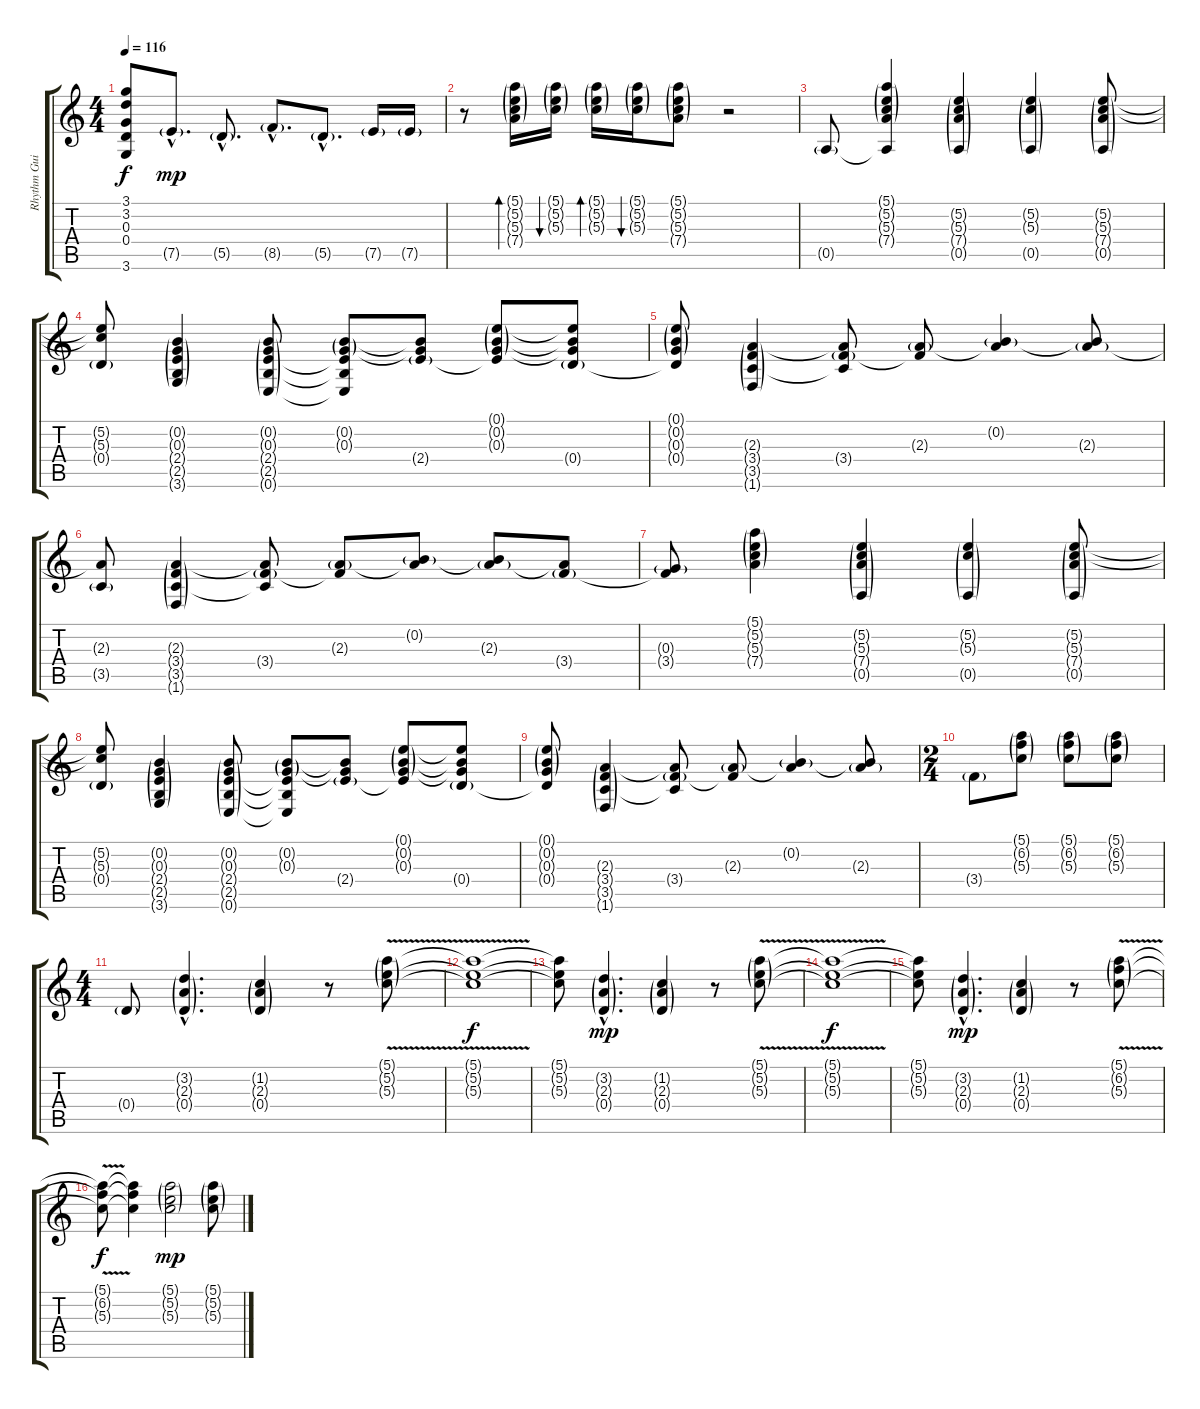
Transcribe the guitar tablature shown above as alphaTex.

\track ("Rhythm Guitar 1 Echo" "Rhythm Gui") {instrument distortionguitar}
\staff {score tabs}
\tuning (E4 B3 G3 D3 A2 E2) {hide}
\ts (4 4)
\tempo 116
\clef g2
\ks c
(3.1{t} 3.2{t} 0.3{t} 0.4{t} 3.6{t}).8{dy f} 7.5{g hac}.8{d dy mp} 5.5{g hac}.8{d} 8.5{g hac}.8{d} 5.5{g hac}.8{d} 7.5{g}.16 7.5{g}.16 |
r.8 (5.1{g} 5.2{g} 5.3{g} 7.4{g}).16{bd 30} (5.1{g} 5.2{g} 5.3{g}).16{bu 30} (5.1{g} 5.2{g} 5.3{g}).16{bd 30} (5.1{g} 5.2{g} 5.3{g}).16{bu 30} (5.1{g} 5.2{g} 5.3{g} 7.4{g}).8 r.2 |
0.5{g}.8 (5.1{g} 5.2{g} 5.3{g} 7.4{g} 0.5{t}).4 (5.2{g} 5.3{g} 7.4{g} 0.5{g}).4 (5.2{g} 5.3{g} 0.5{g}).4 (5.2{g} 5.3{g} 7.4{g} 0.5{g}).8 |
(5.2{t} 5.3{t} 0.4{g}).8 (0.2{g} 0.3{g} 2.4{g} 2.5{g} 3.6{g}).4 (0.2{g} 0.3{g} 2.4{g} 2.5{g} 0.6{g}).8 (0.2{g} 0.3{g} 2.4{t} 2.5{t} 0.6{t}).8 (0.2{t} 0.3{t} 2.4{g}).8 (0.1{g} 0.2{g} 0.3{g} 2.4{t}).8 (0.1{t} 0.2{t} 0.3{t} 0.4{g}).8 |
(0.1{g} 0.2{g} 0.3{g} 0.4{t}).8 (2.3{g} 3.4{g} 3.5{g} 1.6{g}).4 (2.3{t} 3.4{g} 3.5{t}).8 (2.3{g} 3.4{t}).8 (0.2{g} 2.3{t}).4 (0.2{t} 2.3{g}).8 |
(2.3{t} 3.5{g}).8 (2.3{g} 3.4{g} 3.5{g} 1.6{g}).4 (2.3{t} 3.4{g} 3.5{t}).8 (2.3{g} 3.4{t}).8 (0.2{g} 2.3{t}).8 (0.2{t} 2.3{g}).8 (2.3{t} 3.4{g}).8 |
(0.3{g} 3.4{t}).8 (5.1{g} 5.2{g} 5.3{g} 7.4{g}).4 (5.2{g} 5.3{g} 7.4{g} 0.5{g}).4 (5.2{g} 5.3{g} 0.5{g}).4 (5.2{g} 5.3{g} 7.4{g} 0.5{g}).8 |
(5.2{t} 5.3{t} 0.4{g}).8 (0.2{g} 0.3{g} 2.4{g} 2.5{g} 3.6{g}).4 (0.2{g} 0.3{g} 2.4{g} 2.5{g} 0.6{g}).8 (0.2{g} 0.3{g} 2.4{t} 2.5{t} 0.6{t}).8 (0.2{t} 0.3{t} 2.4{g}).8 (0.1{g} 0.2{g} 0.3{g} 2.4{t}).8 (0.1{t} 0.2{t} 0.3{t} 0.4{g}).8 |
(0.1{g} 0.2{g} 0.3{g} 0.4{t}).8 (2.3{g} 3.4{g} 3.5{g} 1.6{g}).4 (2.3{t} 3.4{g} 3.5{t}).8 (2.3{g} 3.4{t}).8 (0.2{g} 2.3{t}).4 (0.2{t} 2.3{g}).8 |
\ts (2 4)
3.4{g}.8 (5.1{g} 6.2{g} 5.3{g}).8 (5.1{g} 6.2{g} 5.3{g}).8 (5.1{g} 6.2{g} 5.3{g}).8 |
\ts (4 4)
0.4{g}.8 (3.2{g hac} 2.3{g hac} 0.4{g hac}).4{d} (1.2{g} 2.3{g} 0.4{g}).4 r.8 (5.1{v g} 5.2{v g} 5.3{v g}).8 |
(5.1{t} 5.2{t} 5.3{t}).1{dy f} |
(5.1{t} 5.2{t} 5.3{t}).8 (3.2{g hac} 2.3{g hac} 0.4{g hac}).4{d dy mp} (1.2{g} 2.3{g} 0.4{g}).4 r.8 (5.1{v g} 5.2{v g} 5.3{v g}).8 |
(5.1{t} 5.2{t} 5.3{t}).1{dy f} |
(5.1{t} 5.2{t} 5.3{t}).8 (3.2{g hac} 2.3{g hac} 0.4{g hac}).4{d dy mp} (1.2{g} 2.3{g} 0.4{g}).4 r.8 (5.1{v g} 6.2{v g} 5.3{v g}).8 |
(5.1{t} 6.2{t} 5.3{t}).8{dy f} (5.1{t} 6.2{t} 5.3{t}).4 (5.1{g} 5.2{g} 5.3{g}).2{dy mp} (5.1{g} 5.2{g} 5.3{g}).8
